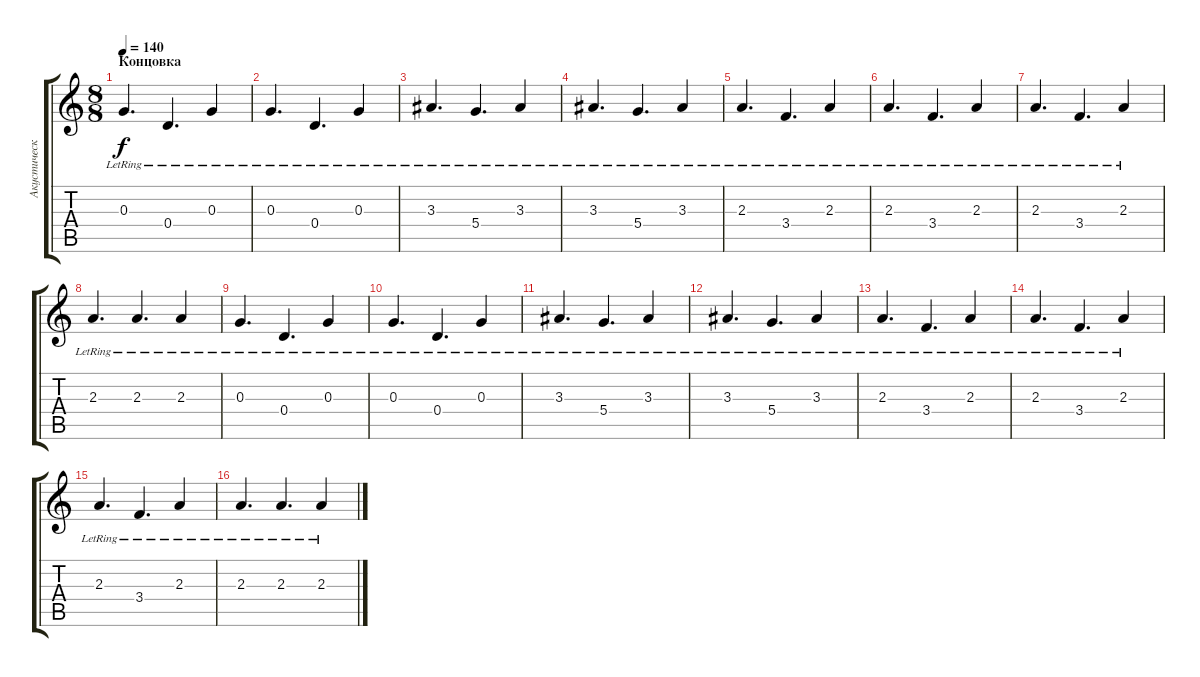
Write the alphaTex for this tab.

\track ("Акустическая гитара" "Акустическ") {instrument acousticguitarnylon}
\staff {score tabs}
\tuning (E4 B3 G3 D3 A2 E2) {hide}
\ts (8 8)
\section ("" "Концовка")
\tempo 140
\clef g2
\ks c
0.3{lr}.4{d dy f} 0.4{lr}.4{d} 0.3{lr}.4 |
0.3{lr}.4{d} 0.4{lr}.4{d} 0.3{lr}.4 |
3.3{lr}.4{d} 5.4{lr}.4{d} 3.3{lr}.4 |
3.3{lr}.4{d} 5.4{lr}.4{d} 3.3{lr}.4 |
2.3{lr}.4{d} 3.4{lr}.4{d} 2.3{lr}.4 |
2.3{lr}.4{d} 3.4{lr}.4{d} 2.3{lr}.4 |
2.3{lr}.4{d} 3.4{lr}.4{d} 2.3{lr}.4 |
2.3{lr}.4{d} 2.3{lr}.4{d} 2.3{lr}.4 |
0.3{lr}.4{d} 0.4{lr}.4{d} 0.3{lr}.4 |
0.3{lr}.4{d} 0.4{lr}.4{d} 0.3{lr}.4 |
3.3{lr}.4{d} 5.4{lr}.4{d} 3.3{lr}.4 |
3.3{lr}.4{d} 5.4{lr}.4{d} 3.3{lr}.4 |
2.3{lr}.4{d} 3.4{lr}.4{d} 2.3{lr}.4 |
2.3{lr}.4{d} 3.4{lr}.4{d} 2.3{lr}.4 |
2.3{lr}.4{d} 3.4{lr}.4{d} 2.3{lr}.4 |
2.3{lr}.4{d} 2.3{lr}.4{d} 2.3{lr}.4
